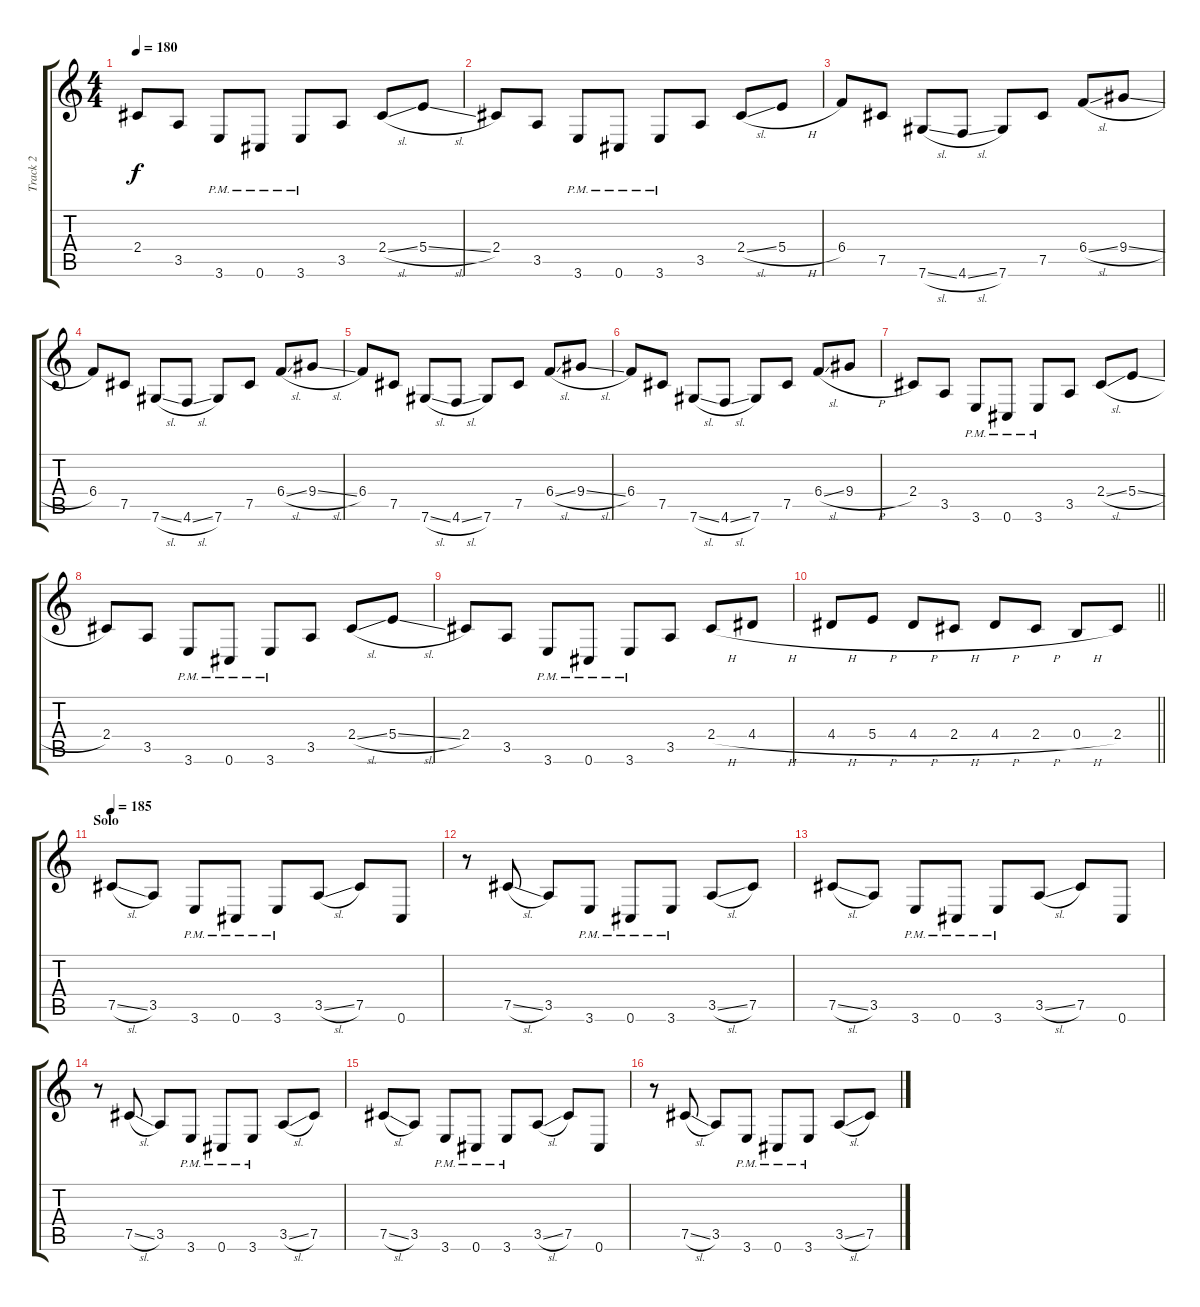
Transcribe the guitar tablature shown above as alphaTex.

\track ("Track 2" "Track 2") {instrument distortionguitar}
\staff {score tabs}
\tuning (Db4 Ab3 E3 B2 Gb2 Db2) {hide}
\ts (4 4)
\tempo 180
\clef g2
\ks c
2.4.8{dy f} 3.5.8 3.6{pm}.8 0.6{pm}.8 3.6{pm}.8 3.5.8 2.4{sl}.8 5.4{sl}.8 |
2.4.8 3.5.8 3.6{pm}.8 0.6{pm}.8 3.6{pm}.8 3.5.8 2.4{sl}.8 5.4{h}.8 |
6.4.8 7.5.8 7.6{sl}.8 4.6{sl}.8 7.6.8 7.5.8 6.4{sl}.8 9.4{sl}.8 |
6.4.8 7.5.8 7.6{sl}.8 4.6{sl}.8 7.6.8 7.5.8 6.4{sl}.8 9.4{sl}.8 |
6.4.8 7.5.8 7.6{sl}.8 4.6{sl}.8 7.6.8 7.5.8 6.4{sl}.8 9.4{sl}.8 |
6.4.8 7.5.8 7.6{sl}.8 4.6{sl}.8 7.6.8 7.5.8 6.4{sl}.8 9.4{h}.8 |
2.4.8 3.5.8 3.6{pm}.8 0.6{pm}.8 3.6{pm}.8 3.5.8 2.4{sl}.8 5.4{sl}.8 |
2.4.8 3.5.8 3.6{pm}.8 0.6{pm}.8 3.6{pm}.8 3.5.8 2.4{sl}.8 5.4{sl}.8 |
2.4.8 3.5.8 3.6{pm}.8 0.6{pm}.8 3.6{pm}.8 3.5.8 2.4{h}.8 4.4{h}.8 |
\barLineRight lightlight
4.4{h}.8 5.4{h}.8 4.4{h}.8 2.4{h}.8 4.4{h}.8 2.4{h}.8 0.4{h}.8 2.4.8 |
\section ("" "Solo")
\tempo 185
7.5{sl}.8 3.5.8 3.6{pm}.8 0.6{pm}.8 3.6{pm}.8 3.5{sl}.8 7.5.8 0.6.8 |
r.8 7.5{sl}.8 3.5.8 3.6{pm}.8 0.6{pm}.8 3.6{pm}.8 3.5{sl}.8 7.5.8 |
7.5{sl}.8 3.5.8 3.6{pm}.8 0.6{pm}.8 3.6{pm}.8 3.5{sl}.8 7.5.8 0.6.8 |
r.8 7.5{sl}.8 3.5.8 3.6{pm}.8 0.6{pm}.8 3.6{pm}.8 3.5{sl}.8 7.5.8 |
7.5{sl}.8 3.5.8 3.6{pm}.8 0.6{pm}.8 3.6{pm}.8 3.5{sl}.8 7.5.8 0.6.8 |
r.8 7.5{sl}.8 3.5.8 3.6{pm}.8 0.6{pm}.8 3.6{pm}.8 3.5{sl}.8 7.5.8
